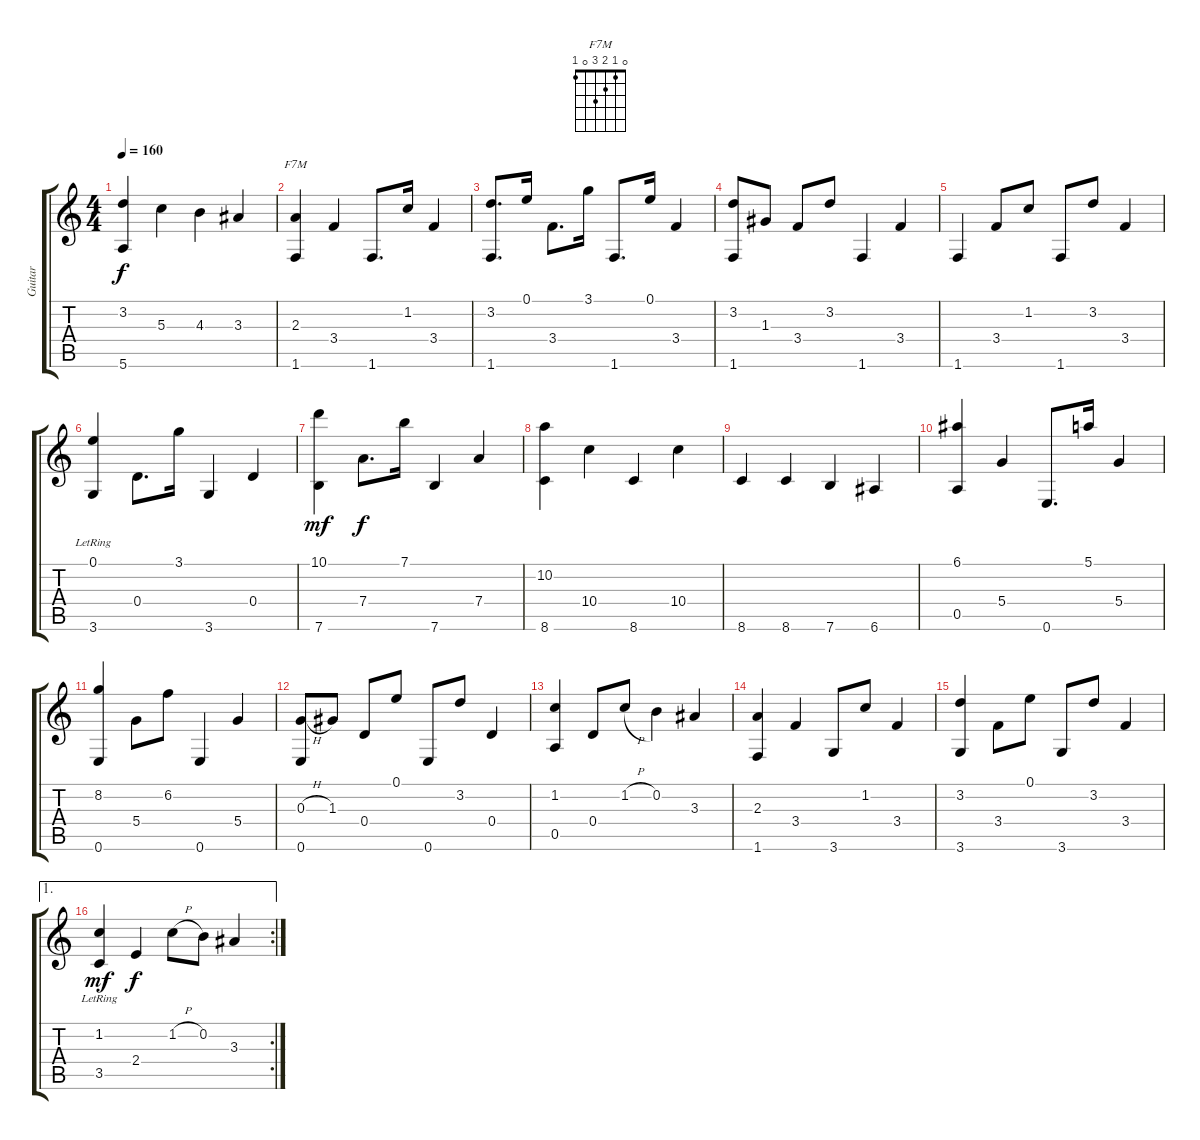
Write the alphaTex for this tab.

\track ("Guitar" "Guitar") {instrument electricguitarjazz}
\staff {score tabs}
\tuning (E4 B3 G3 D3 A2 E2) {hide}
\chord ("F7M" 0 1 2 3 0 1)
\ts (4 4)
\tempo 160
\clef g2
\ks c
(3.2 5.6).4{dy f} 5.3.4 4.3.4 3.3.4 |
(2.3 1.6).4{ch "F7M"} 3.4.4 1.6.8{d} 1.2.16 3.4.4 |
(3.2 1.6).8{d} 0.1.16 3.4.8{d} 3.1.16 1.6.8{d} 0.1.16 3.4.4 |
(3.2 1.6).8 1.3.8 3.4.8 3.2.8 1.6.4 3.4.4 |
1.6.4 3.4.8 1.2.8 1.6.8 3.2.8 3.4.4 |
(0.1{lr} 3.6).4 0.4.8{d} 3.1.16 3.6.4 0.4.4 |
(10.1 7.6).4{dy mf} 7.4.8{d dy f} 7.1.16 7.6.4 7.4.4 |
(10.2 8.6).4 10.4.4 8.6.4 10.4.4 |
8.6.4 8.6.4 7.6.4 6.6.4 |
(6.1 0.5).4 5.4.4 0.6.8{d} 5.1.16 5.4.4 |
(8.2 0.6).4 5.4.8 6.2.8 0.6.4 5.4.4 |
(0.3{h} 0.6).8 1.3.8 0.4.8 0.1.8 0.6.8 3.2.8 0.4.4 |
(1.2 0.5).4 0.4.8 1.2{h}.8 0.2.4 3.3.4 |
(2.3 1.6).4 3.4.4 3.6.8 1.2.8 3.4.4 |
(3.2 3.6).4 3.4.8 0.1.8 3.6.8 3.2.8 3.4.4 |
\ae 1
\rc 2
(1.2{lr} 3.5{lr}).4{dy mf} 2.4.4{dy f} 1.2{h}.8 0.2.8 3.3.4
